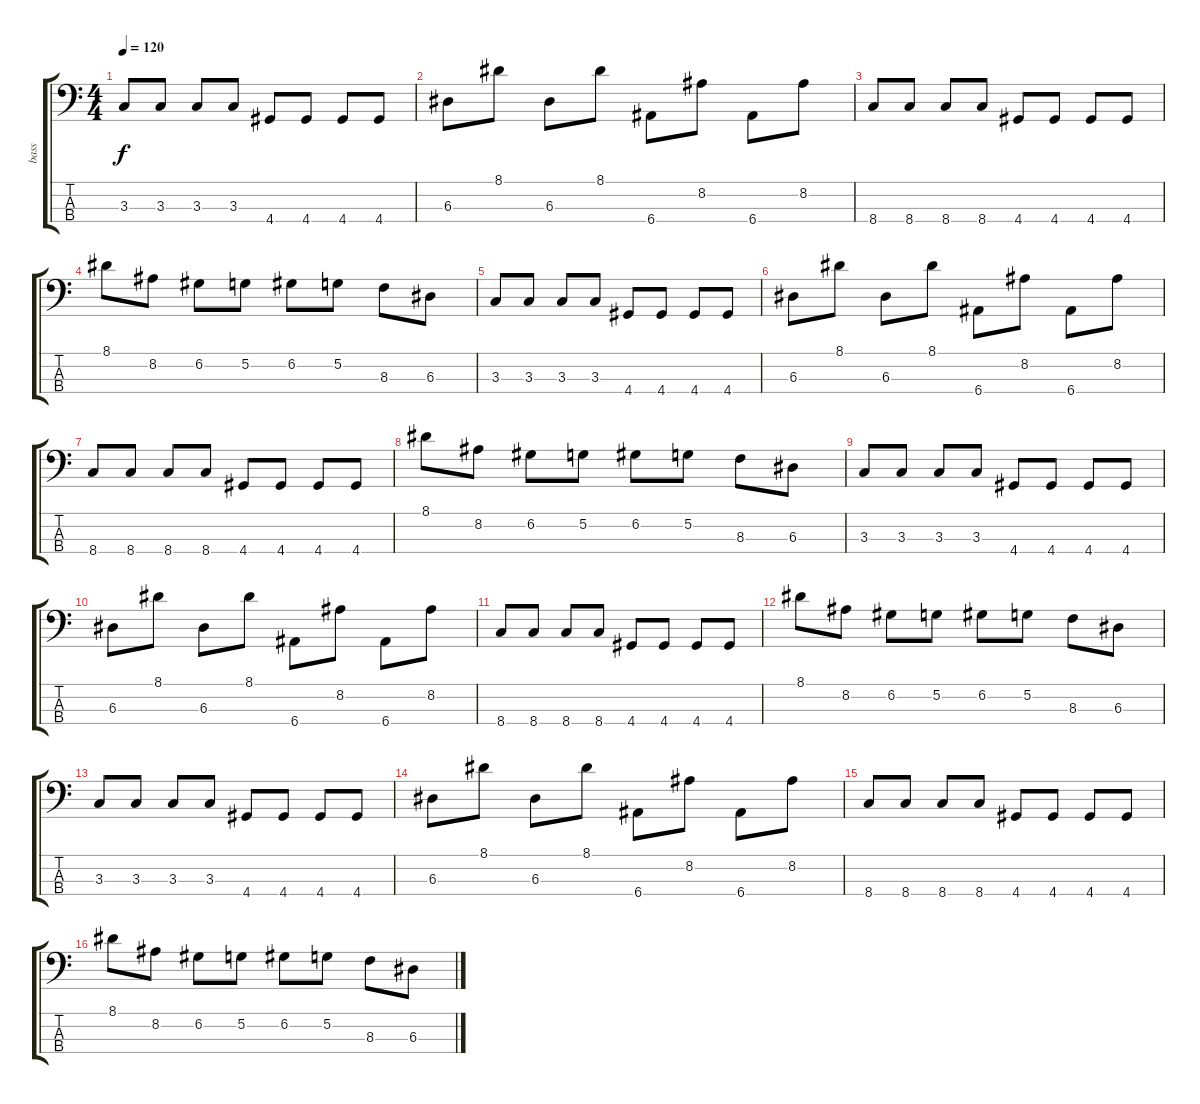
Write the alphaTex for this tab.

\track ("bass" "bass") {instrument electricbassfinger}
\staff {score tabs}
\tuning (G2 D2 A1 E1) {hide}
\ts (4 4)
\tempo 120
\clef f4
\ks c
3.3.8{dy f} 3.3.8 3.3.8 3.3.8 4.4.8 4.4.8 4.4.8 4.4.8 |
6.3.8 8.1.8 6.3.8 8.1.8 6.4.8 8.2.8 6.4.8 8.2.8 |
8.4.8 8.4.8 8.4.8 8.4.8 4.4.8 4.4.8 4.4.8 4.4.8 |
8.1.8 8.2.8 6.2.8 5.2.8 6.2.8 5.2.8 8.3.8 6.3.8 |
3.3.8 3.3.8 3.3.8 3.3.8 4.4.8 4.4.8 4.4.8 4.4.8 |
6.3.8 8.1.8 6.3.8 8.1.8 6.4.8 8.2.8 6.4.8 8.2.8 |
8.4.8 8.4.8 8.4.8 8.4.8 4.4.8 4.4.8 4.4.8 4.4.8 |
8.1.8 8.2.8 6.2.8 5.2.8 6.2.8 5.2.8 8.3.8 6.3.8 |
3.3.8 3.3.8 3.3.8 3.3.8 4.4.8 4.4.8 4.4.8 4.4.8 |
6.3.8 8.1.8 6.3.8 8.1.8 6.4.8 8.2.8 6.4.8 8.2.8 |
8.4.8 8.4.8 8.4.8 8.4.8 4.4.8 4.4.8 4.4.8 4.4.8 |
8.1.8 8.2.8 6.2.8 5.2.8 6.2.8 5.2.8 8.3.8 6.3.8 |
3.3.8 3.3.8 3.3.8 3.3.8 4.4.8 4.4.8 4.4.8 4.4.8 |
6.3.8 8.1.8 6.3.8 8.1.8 6.4.8 8.2.8 6.4.8 8.2.8 |
8.4.8 8.4.8 8.4.8 8.4.8 4.4.8 4.4.8 4.4.8 4.4.8 |
8.1.8 8.2.8 6.2.8 5.2.8 6.2.8 5.2.8 8.3.8 6.3.8
